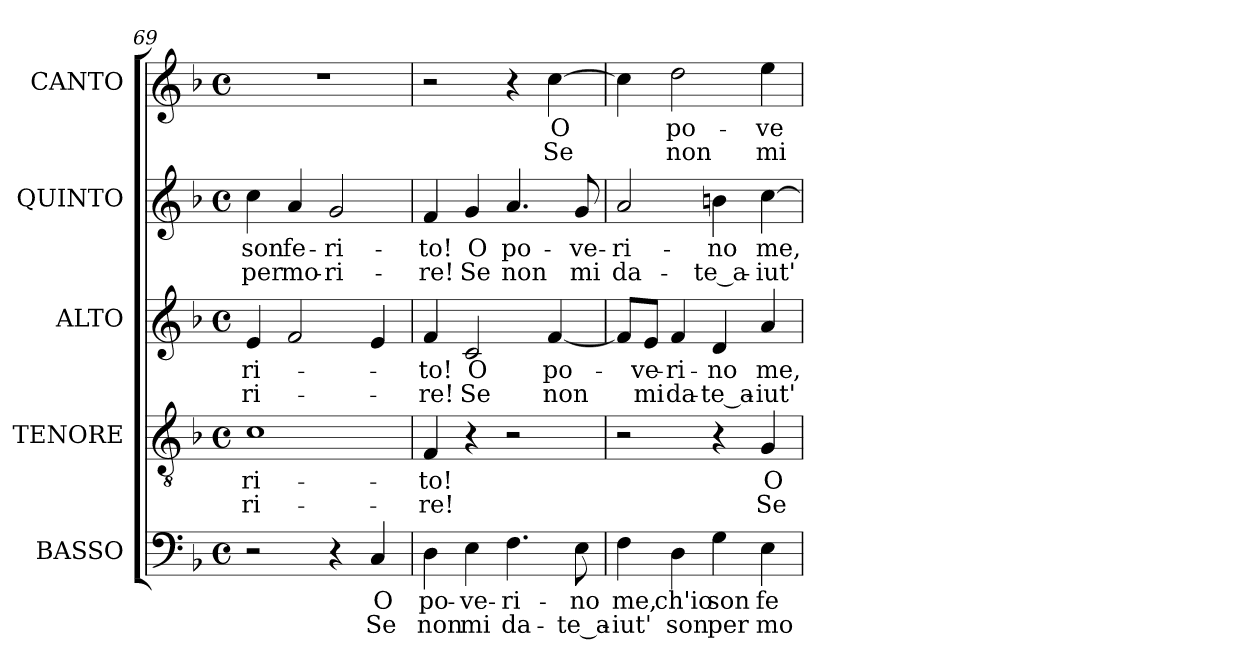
**kern	**text	**text	**kern	**text	**text	**kern	**text	**text	**kern	**text	**text	**kern	**text	**text
*part5	*part5	*part5	*part4	*part4	*part4	*part3	*part3	*part3	*part2	*part2	*part2	*part1	*part1	*part1
*staff5	*staff5	*staff5	*staff4	*staff4	*staff4	*staff3	*staff3	*staff3	*staff2	*staff2	*staff2	*staff1	*staff1	*staff1
*I"BASSO	*	*	*I"TENORE	*	*	*I"ALTO	*	*	*I"QUINTO	*	*	*I"CANTO	*	*
*I'B	*	*	*I'T	*	*	*I'A	*	*	*	*	*	*	*	*
*clefF4	*	*	*clefGv2	*	*	*clefG2	*	*	*clefG2	*	*	*clefG2	*	*
*	*	*	*ITrd7c12	*	*	*	*	*	*	*	*	*	*	*
*k[b-]	*	*	*k[b-]	*	*	*k[b-]	*	*	*k[b-]	*	*	*k[b-]	*	*
*F:	*	*	*F:	*	*	*F:	*	*	*F:	*	*	*F:	*	*
*M4/4	*	*	*M4/4	*	*	*M4/4	*	*	*M4/4	*	*	*M4/4	*	*
*met(c)	*	*	*met(c)	*	*	*met(c)	*	*	*met(c)	*	*	*met(c)	*	*
=69	=69	=69	=69	=69	=69	=69	=69	=69	=69	=69	=69	=69	=69	=69
!	!	!	!	!LO:LY:b:color=#000000	!LO:LY:b:color=#000000	!	!	!	!	!	!	!	!	!
!	!	!	!	!	!	!	!LO:LY:b:color=#000000	!LO:LY:b:color=#000000	!	!	!	!	!	!
!	!	!	!	!	!	!	!	!	!	!LO:LY:b:color=#000000	!LO:LY:b:color=#000000	!	!	!
2r	.	.	1Ci	-ri-	-ri-	4ei/	-ri-	-ri-	4cci\	son	per	1r	.	.
!	!	!	!	!	!	!	!	!	!	!LO:LY:b:color=#000000	!LO:LY:b:color=#000000	!	!	!
.	.	.	.	.	.	2fi/	.	.	4ai/	fe-	mo-	.	.	.
!	!	!	!	!	!	!	!	!	!	!LO:LY:b:color=#000000	!LO:LY:b:color=#000000	!	!	!
4r	.	.	.	.	.	.	.	.	2gi/	-ri-	-ri-	.	.	.
!	!LO:LY:b:color=#000000	!LO:LY:b:color=#000000	!	!	!	!	!	!	!	!	!	!	!	!
4Ci/	O	Se	.	.	.	4ei/	.	.	.	.	.	.	.	.
=70	=70	=70	=70	=70	=70	=70	=70	=70	=70	=70	=70	=70	=70	=70
!	!LO:LY:b:color=#000000	!LO:LY:b:color=#000000	!	!	!	!	!	!	!	!	!	!	!	!
!	!	!	!	!LO:LY:b:color=#000000	!LO:LY:b:color=#000000	!	!	!	!	!	!	!	!	!
!	!	!	!	!	!	!	!LO:LY:b:color=#000000	!LO:LY:b:color=#000000	!	!	!	!	!	!
!	!	!	!	!	!	!	!	!	!	!LO:LY:b:color=#000000	!LO:LY:b:color=#000000	!	!	!
4Di\	po-	non	4FFi/	-to!	-re!	4fi/	-to!	-re!	4fi/	-to!	-re!	2r	.	.
!	!LO:LY:b:color=#000000	!LO:LY:b:color=#000000	!	!	!	!	!	!	!	!	!	!	!	!
!	!	!	!	!	!	!	!LO:LY:b:color=#000000	!LO:LY:b:color=#000000	!	!	!	!	!	!
!	!	!	!	!	!	!	!	!	!	!LO:LY:b:color=#000000	!LO:LY:b:color=#000000	!	!	!
4Ei\	-ve-	mi	4r	.	.	2ci/	O	Se	4gi/	O	Se	.	.	.
!	!LO:LY:b:color=#000000	!LO:LY:b:color=#000000	!	!	!	!	!	!	!	!	!	!	!	!
!	!	!	!	!	!	!	!	!	!	!LO:LY:b:color=#000000	!LO:LY:b:color=#000000	!	!	!
4.Fi\	-ri-	da-	2r	.	.	.	.	.	4.ai/	po-	non	4r	.	.
!	!	!	!	!	!	!	!LO:LY:b:color=#000000	!LO:LY:b:color=#000000	!	!	!	!	!	!
!	!	!	!	!	!	!	!	!	!	!	!	!	!LO:LY:b:color=#000000	!LO:LY:b:color=#000000
.	.	.	.	.	.	[<4fi/	po-	non	.	.	.	[>4cci\	O	Se
!	!LO:LY:b:color=#000000	!LO:LY:b:color=#000000	!	!	!	!	!	!	!	!	!	!	!	!
!	!	!	!	!	!	!	!	!	!	!LO:LY:b:color=#000000	!LO:LY:b:color=#000000	!	!	!
8Ei\	-no	-te_a-	.	.	.	.	.	.	8gi/	-ve-	mi	.	.	.
=71	=71	=71	=71	=71	=71	=71	=71	=71	=71	=71	=71	=71	=71	=71
!	!LO:LY:b:color=#000000	!LO:LY:b:color=#000000	!	!	!	!	!	!	!	!	!	!	!	!
!	!	!	!	!	!	!	!	!	!	!LO:LY:b:color=#000000	!LO:LY:b:color=#000000	!	!	!
4Fi\	me,	-iut'	2r	.	.	8fi/L]	.	.	2ai/	-ri-	da-	4cci\]	.	.
!	!	!	!	!	!	!	!LO:LY:b:color=#000000	!LO:LY:b:color=#000000	!	!	!	!	!	!
.	.	.	.	.	.	8ei/J	-ve-	mi	.	.	.	.	.	.
!	!LO:LY:b:color=#000000	!LO:LY:b:color=#000000	!	!	!	!	!	!	!	!	!	!	!	!
!	!	!	!	!	!	!	!LO:LY:b:color=#000000	!LO:LY:b:color=#000000	!	!	!	!	!	!
!	!	!	!	!	!	!	!	!	!	!	!	!	!LO:LY:b:color=#000000	!LO:LY:b:color=#000000
4Di\	ch'io	son	.	.	.	4fi/	-ri-	da-	.	.	.	2ddi\	po-	non
!	!LO:LY:b:color=#000000	!LO:LY:b:color=#000000	!	!	!	!	!	!	!	!	!	!	!	!
!	!	!	!	!	!	!	!LO:LY:b:color=#000000	!LO:LY:b:color=#000000	!	!	!	!	!	!
!	!	!	!	!	!	!	!	!	!	!LO:LY:b:color=#000000	!LO:LY:b:color=#000000	!	!	!
4Gi\	son	per	4r	.	.	4di/	-no	-te_a-	4bni\	-no	-te_a-	.	.	.
!	!LO:LY:b:color=#000000	!LO:LY:b:color=#000000	!	!	!	!	!	!	!	!	!	!	!	!
!	!	!	!	!LO:LY:b:color=#000000	!LO:LY:b:color=#000000	!	!	!	!	!	!	!	!	!
!	!	!	!	!	!	!	!LO:LY:b:color=#000000	!LO:LY:b:color=#000000	!	!	!	!	!	!
!	!	!	!	!	!	!	!	!	!	!LO:LY:b:color=#000000	!LO:LY:b:color=#000000	!	!	!
!	!	!	!	!	!	!	!	!	!	!	!	!	!LO:LY:b:color=#000000	!LO:LY:b:color=#000000
4Ei\	fe-	mo-	4GGi/	O	Se	4ai/	me,	-iut'	[>4cci\	me,	-iut'	4eei\	-ve-	mi
=	=	=	=	=	=	=	=	=	=	=	=	=	=	=
*-	*-	*-	*-	*-	*-	*-	*-	*-	*-	*-	*-	*-	*-	*-
